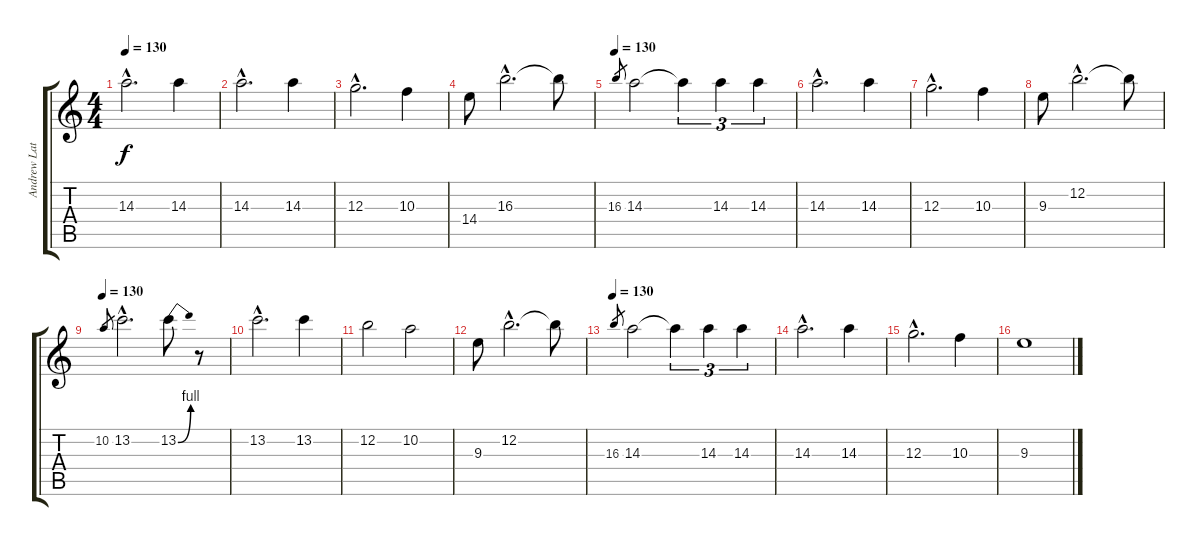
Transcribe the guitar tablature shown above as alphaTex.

\track ("Andrew Latimer" "Andrew Lat") {instrument overdrivenguitar}
\staff {score tabs}
\tuning (E4 B3 G3 D3 A2 E2) {hide}
\ts (4 4)
\tempo 130
\clef g2
\ks c
14.3{hac}.2{d dy f volume 14 instrument electricguitarjazz} 14.3.4 |
14.3{hac}.2{d} 14.3.4 |
12.3{hac}.2{d} 10.3.4 |
14.4.8 16.3{hac}.2{d} 16.3{t}.8 |
\tempo 130
16.3.8{gr} 14.3.2{instrument electricguitarjazz} 14.3{t}.4{tu (3 2)} 14.3.4{tu (3 2)} 14.3.4{tu (3 2)} |
14.3{hac}.2{d} 14.3.4 |
12.3{hac}.2{d} 10.3.4 |
9.3.8 12.2{hac}.2{d} 12.2{t}.8 |
\tempo 130
10.2.8{gr} 13.2{hac}.2{d} 13.2{be (bend 0 0 60 4)}.8 r.8 |
13.2{hac}.2{d} 13.2.4 |
12.2.2 10.2.2 |
9.3.8 12.2{hac}.2{d} 12.2{t}.8 |
\tempo 130
16.3.8{gr} 14.3.2{instrument electricguitarjazz} 14.3{t}.4{tu (3 2)} 14.3.4{tu (3 2)} 14.3.4{tu (3 2)} |
14.3{hac}.2{d} 14.3.4 |
12.3{hac}.2{d} 10.3.4 |
9.3.1
